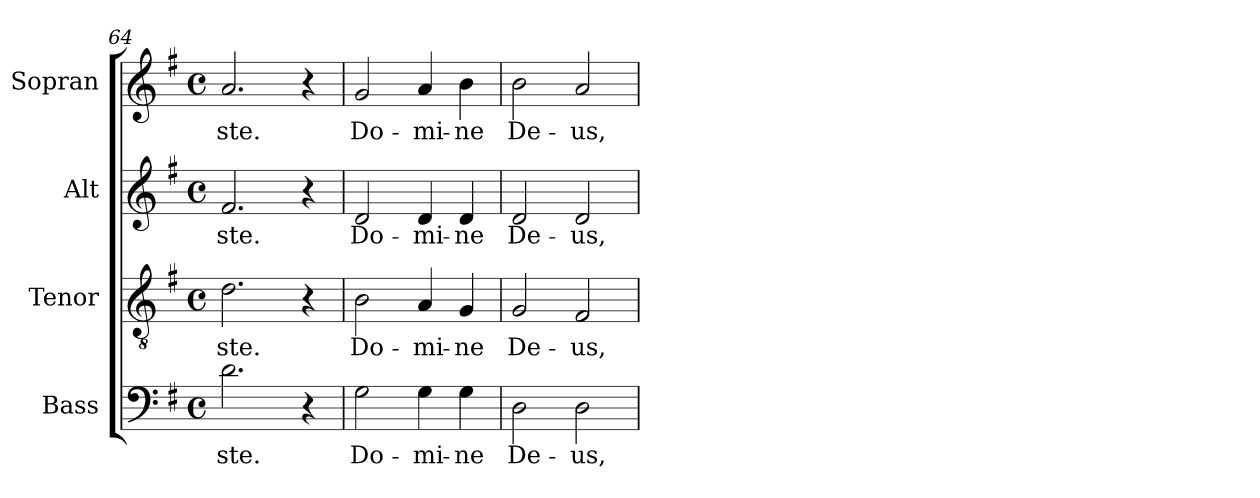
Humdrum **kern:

**kern	**text	**kern	**text	**kern	**text	**kern	**text
*part4	*part4	*part3	*part3	*part2	*part2	*part1	*part1
*staff4	*staff4	*staff3	*staff3	*staff2	*staff2	*staff1	*staff1
*I"Bass	*	*I"Tenor	*	*I"Alt	*	*I"Sopran	*
*I'B.	*	*I'T.	*	*I'A.	*	*I'S.	*
*clefF4	*	*clefGv2	*	*clefG2	*	*clefG2	*
*k[f#]	*	*k[f#]	*	*k[f#]	*	*k[f#]	*
*G:	*	*G:	*	*G:	*	*G:	*
*M4/4	*	*M4/4	*	*M4/4	*	*M4/4	*
*met(c)	*	*met(c)	*	*met(c)	*	*met(c)	*
=64	=64	=64	=64	=64	=64	=64	=64
!	!LO:LY:b	!	!LO:LY:b	!	!LO:LY:b	!	!LO:LY:b
2.d\	-ste.	2.d\	-ste.	2.f#/	-ste.	2.a/	-ste.
4r	.	4r	.	4r	.	4r	.
=65	=65	=65	=65	=65	=65	=65	=65
!	!LO:LY:b	!	!LO:LY:b	!	!LO:LY:b	!	!LO:LY:b
2G\	Do-	2B\	Do-	2d/	Do-	2g/	Do-
!	!LO:LY:b	!	!LO:LY:b	!	!LO:LY:b	!	!LO:LY:b
4G\	-mi-	4A/	-mi-	4d/	-mi-	4a/	-mi-
!	!LO:LY:b	!	!LO:LY:b	!	!LO:LY:b	!	!LO:LY:b
4G\	-ne	4G/	-ne	4d/	-ne	4b\	-ne
=66	=66	=66	=66	=66	=66	=66	=66
!	!LO:LY:b	!	!LO:LY:b	!	!LO:LY:b	!	!LO:LY:b
2D\	De-	2G/	De-	2d/	De-	2b\	De-
!	!LO:LY:b	!	!LO:LY:b	!	!LO:LY:b	!	!LO:LY:b
2D\	-us,	2F#/	-us,	2d/	-us,	2a/	-us,
=	=	=	=	=	=	=	=
*-	*-	*-	*-	*-	*-	*-	*-
